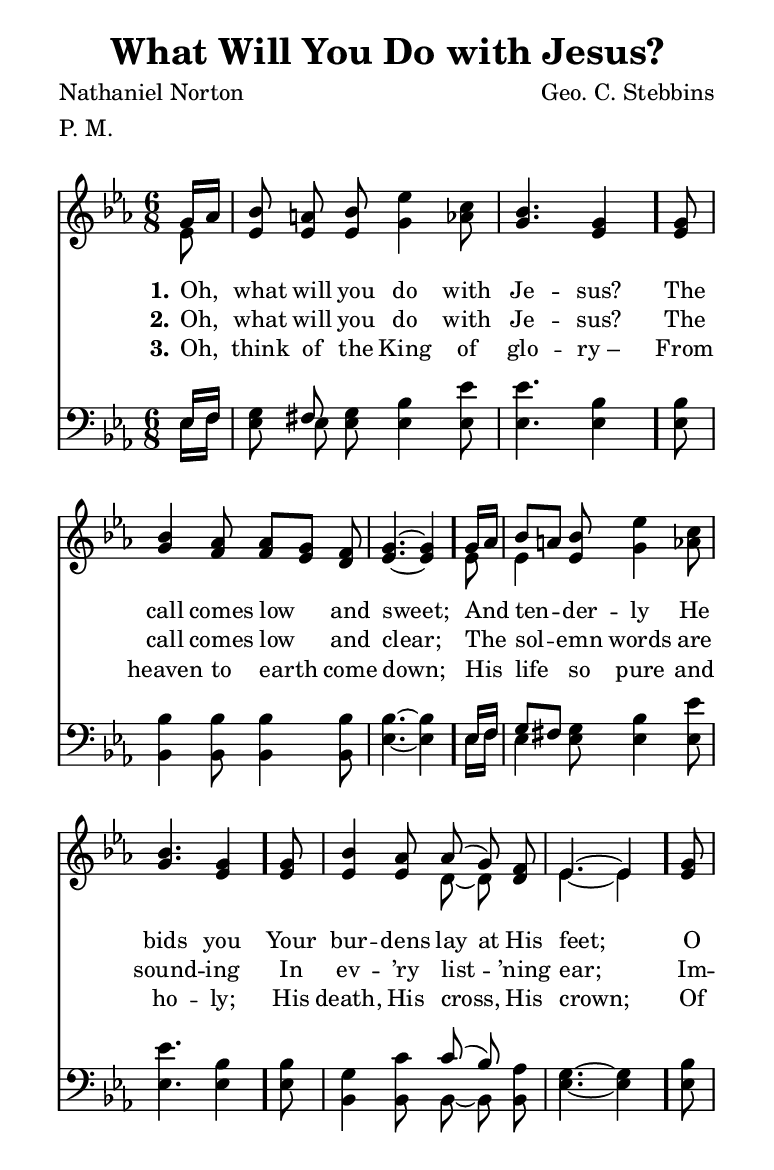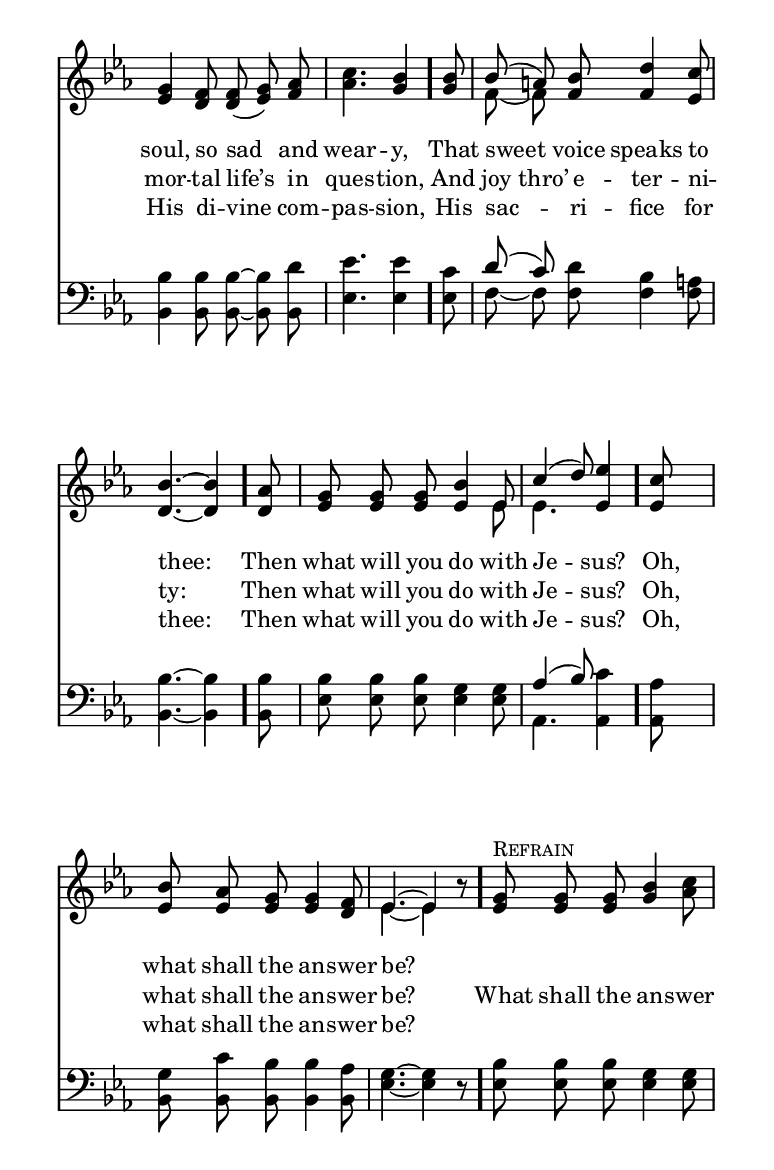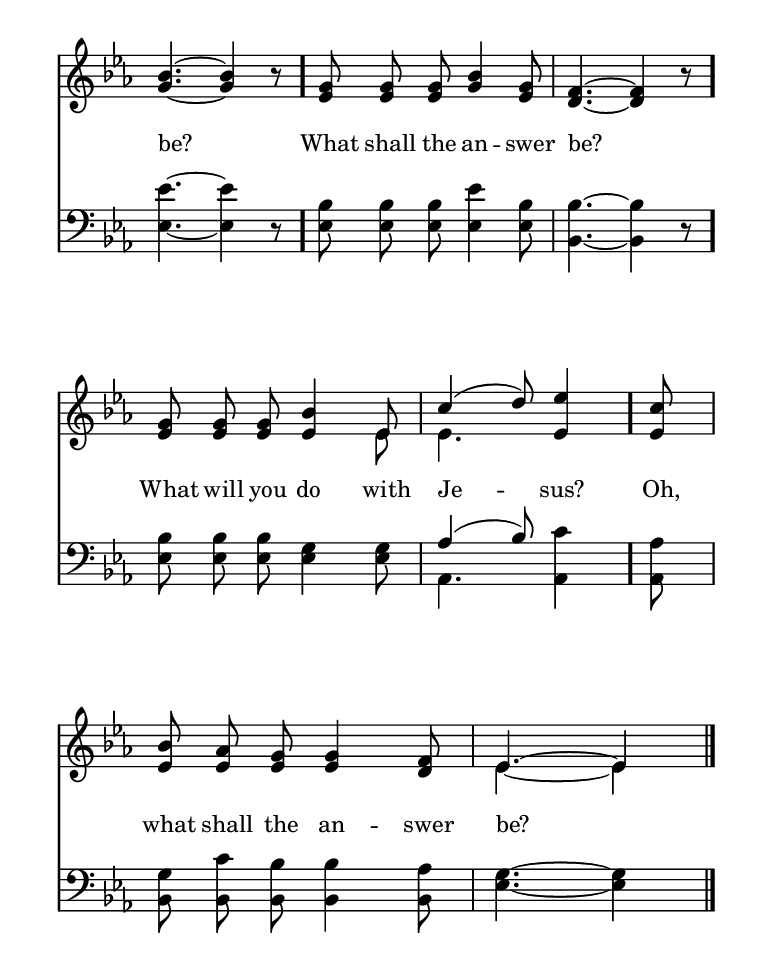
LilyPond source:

\include "common/global.ily"
\paper {
  \include "common/paper.ily"
  ragged-last-bottom = ##t
  systems-per-page = #(cond (is-eogsized 4) (#t #f))
  system-count = #(cond (is-eogsized 6) (#t #f))
  page-count = #(cond (is-eogsized 2) (#t #f))
}

\header{
  %gospel
  hymnnumber = "134"
  title = "What Will You Do with Jesus?"
  tunename = ""
  meter = "P. M."
  poet = "Nathaniel Norton"
  composer = "Geo. C. Stebbins"
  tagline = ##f
}

% for fermata in MIDI
ta = { \tempo 4=80 }
tb = { \tempo 4=40 }

global = {
  \include "common/overrides.ily"
  \override Staff.TimeSignature.style = #'numbered
  \time 6/8
  \override Score.MetronomeMark.transparent = ##t % hide all fermata changes too
  \ta
  \key ees \major
  \partial 8
  \autoBeamOff
}

notesSoprano = {
\global
\relative c'' {

  g16[ aes] | bes8 a bes ees4 c8 | bes4. g4
  g8 | bes4 aes8 aes[ g] f | g4. ~ g4
  g16[ aes] | bes8[ a] bes ees4 c8 | bes4. g4
  g8 | bes4 aes8 aes( g) f | ees4. ~ ees4
  g8 | g4 f8 f( g) aes | c4. bes4
  bes8 | bes( a) bes d4 c8 | bes4. ~ bes4
  aes8 | g g g bes4 ees,8 | c'4( d8) \tb ees4 \ta
  c8 | bes aes g g4 f8 | ees4. ~ ees4 r8 |

  << s^\markup { \small \caps "Refrain" }
  { g8 g g bes4 c8 | bes4. ~ bes4 r8 } >>
  g8 g g bes4 g8 | f4. ~ f4 r8 |
  g g g bes4 ees,8 | c'4( d8) \tb ees4 \ta
  c8 | bes aes g g4 f8 | ees4. ~ ees4

  \bar "|."

}
}

notesAlto = {
\global
\relative e' {

  ees8 | ees ees ees g4 aes8 | g4. ees4
  ees8 | g4 f8 f[ ees] d | ees4. ~ ees4
  ees8 | ees4 ees8 g4 aes8 | g4. ees4
  ees8 | ees4 ees8 d ~ d d | ees4. ~ ees4
  ees8 | ees4 d8 d( ees) f | aes4. g4
  g8 | f ~ f f f4 ees8 | d4. ~ d4
  d8 | ees ees ees ees4 ees8 | ees4. ees4
  ees8 | ees ees ees ees4 d8 | ees4. ~ ees4 r8 |

  ees8 ees ees g4 aes8 | g4. ~ g4 r8 |
  ees8 ees ees g4 ees8 | d4. ~ d4 r8 |
  ees ees ees ees4 ees8 | ees4. ees4
  ees8 | ees ees ees ees4 d8 | ees4. ~ ees4

}
}

notesTenor = {
\global
\relative a {

  ees16[ f] | g8 fis g bes4 ees8 | ees4. bes4
  bes8 | bes4 bes8 bes4 bes8 | bes4. ~ bes4
  ees,16[ f] | g8[ fis] g bes4 ees8 | ees4. bes4
  bes8 | g4 c8 c( bes) aes | g4. ~ g4
  bes8 | bes4 bes8 bes ~ bes d | ees4. ees4
  c8 | d( c) d bes4 a8 | bes4. ~ bes4
  bes8 | bes bes bes g4 g8 | aes4( bes8) c4
  aes8 | g c bes bes4 aes8 | g4. ~ g4 r8 |

  bes8 bes bes g4 g8 | ees'4. ~ ees4 r8 |
  bes8 bes bes ees4 bes8 | bes4. ~ bes4 r8 |
  bes bes bes g4 g8 | aes4( bes8) c4
  aes8 | g c bes bes4 aes8 | g4. ~ g4

}
}

notesBass = {
\global
\relative f {

  ees16[ f] | ees8 ees ees ees4 ees8 | ees4. ees4
  ees8 | bes4 bes8 bes4 bes8 | ees4. ~ ees4
  ees16[ f] | ees4 ees8 ees4 ees8 | ees4. ees4
  ees8 | bes4 bes8 bes ~ bes bes | ees4. ~ ees4
  ees8 | bes4 bes8 bes ~ bes bes | ees4. ees4
  ees8 | f ~ f f f4 f8 | bes,4. ~ bes4
  bes8 | ees ees ees ees4 ees8 | aes,4. aes4
  aes8 | bes bes bes bes4 bes8 | ees4. ~ ees4 r8 |

  ees8 ees ees ees4 ees8 | ees4. ~ ees4 r8 |
  ees8 ees ees ees4 ees8 | bes4. ~ bes4 r8 |
  ees ees ees ees4 ees8 | aes,4. aes4
  aes8 | bes bes bes bes4 bes8 | ees4. ~ ees4

}
}

Refrain = \lyricmode {

What shall the an -- swer be? \bar "."
What shall the an -- swer be? \bar "." \eogbreak
What will you do with Je -- sus? \bar "."
Oh, what shall the an -- swer be? \bar "." \eogbreak

}

wordsA = \lyricmode {
\set stanza = "1."

Oh, what will you do with Je -- sus? \bar "."
The call comes low and sweet; \bar "." \eogbreak
And ten -- der -- ly He bids you \bar "."
Your bur -- dens { \mon } lay at { \moff } His feet; \bar "." \eogbreak
O soul, so sad and wear -- y, \bar "."
That sweet voice speaks to thee: \bar "." \eogbreak
Then what will you do with Je -- sus? \bar "."
Oh, what shall the an -- swer be? \bar "." \eogbreak

}

wordsB = \lyricmode {
\set stanza = "2."

Oh, what will you do with Je -- sus?
The call comes low and clear;
The sol -- emn words are sound -- ing
In ev -- ’ry list -- ’ning ear;
Im -- mor -- tal life’s in ques -- tion,
And { \mon } joy thro’ { \moff } e -- ter -- ni -- ty:
Then what will you do with Je -- sus?
Oh, what shall the an -- swer be?

\Refrain

}

wordsC = \lyricmode {
\set stanza = "3."

Oh, think of the King of glo -- ry_–
From heaven to earth come down;
His life so pure and ho -- ly;
His death, His cross, His crown;
Of His di -- vine com -- pas -- sion,
His sac -- ri -- fice for thee:
Then what will you do with Je -- sus?
Oh, what shall the an -- swer be?

}

\score {
  \context ChoirStaff <<
    \context Staff = upper <<
      \set Staff.autoBeaming = ##f
      \set ChoirStaff.systemStartDelimiter = #'SystemStartBar
      \set ChoirStaff.printPartCombineTexts = ##f
      \partcombine #'(2 . 11) \notesSoprano \notesAlto
      \context NullVoice = sopranos { \voiceOne << \notesSoprano >> }
      \context Lyrics = one   \lyricsto sopranos \wordsA
      \context Lyrics = two   \lyricsto sopranos \wordsB
      \context Lyrics = three \lyricsto sopranos \wordsC
    >>
    \context Staff = men <<
      \set Staff.autoBeaming = ##f
      \clef bass
      \set ChoirStaff.printPartCombineTexts = ##f
      \partcombine #'(2 . 11) \notesTenor \notesBass
    >>
  >>
  \layout {
    \include "common/layout.ily"
  }
  \midi{
    \include "common/midi.ily"
  }
}

\version "2.19.49"  % necessary for upgrading to future LilyPond versions.

% vi:set et ts=2 sw=2 ai nocindent syntax=lilypond:
